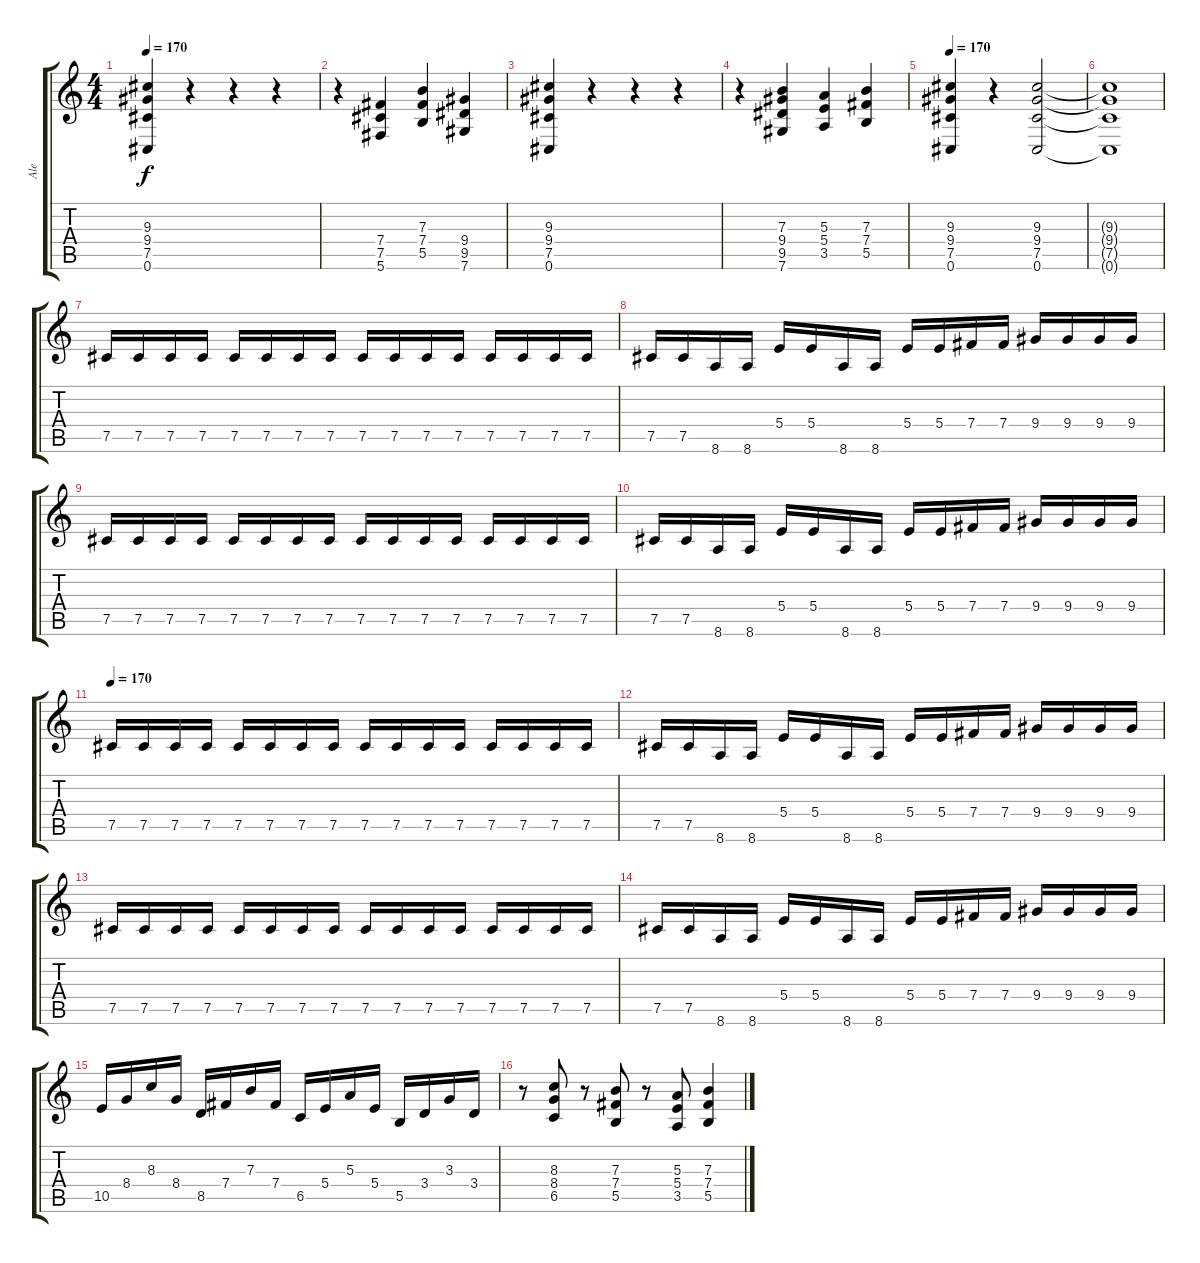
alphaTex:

\track ("Ale" "Ale") {instrument distortionguitar}
\staff {score tabs}
\tuning (Db4 Ab3 E3 B2 Gb2 Db2) {hide}
\ts (4 4)
\tempo 170
\clef g2
\ks c
(9.3 9.4 7.5 0.6).4{dy f} r.4 r.4 r.4 |
r.4 (7.4 7.5 5.6).4 (7.3 7.4 5.5).4 (9.4 9.5 7.6).4 |
(9.3 9.4 7.5 0.6).4 r.4 r.4 r.4 |
r.4 (7.3 9.4 9.5 7.6).4 (5.3 5.4 3.5).4 (7.3 7.4 5.5).4 |
\tempo 170
(9.3 9.4 7.5 0.6).4 r.4 (9.3 9.4 7.5 0.6).2 |
(9.3{t} 9.4{t} 7.5{t} 0.6{t}).1 |
7.5.16 7.5.16 7.5.16 7.5.16 7.5.16 7.5.16 7.5.16 7.5.16 7.5.16 7.5.16 7.5.16 7.5.16 7.5.16 7.5.16 7.5.16 7.5.16 |
7.5.16 7.5.16 8.6.16 8.6.16 5.4.16 5.4.16 8.6.16 8.6.16 5.4.16 5.4.16 7.4.16 7.4.16 9.4.16 9.4.16 9.4.16 9.4.16 |
7.5.16 7.5.16 7.5.16 7.5.16 7.5.16 7.5.16 7.5.16 7.5.16 7.5.16 7.5.16 7.5.16 7.5.16 7.5.16 7.5.16 7.5.16 7.5.16 |
7.5.16 7.5.16 8.6.16 8.6.16 5.4.16 5.4.16 8.6.16 8.6.16 5.4.16 5.4.16 7.4.16 7.4.16 9.4.16 9.4.16 9.4.16 9.4.16 |
\tempo 170
7.5.16 7.5.16 7.5.16 7.5.16 7.5.16 7.5.16 7.5.16 7.5.16 7.5.16 7.5.16 7.5.16 7.5.16 7.5.16 7.5.16 7.5.16 7.5.16 |
7.5.16 7.5.16 8.6.16 8.6.16 5.4.16 5.4.16 8.6.16 8.6.16 5.4.16 5.4.16 7.4.16 7.4.16 9.4.16 9.4.16 9.4.16 9.4.16 |
7.5.16 7.5.16 7.5.16 7.5.16 7.5.16 7.5.16 7.5.16 7.5.16 7.5.16 7.5.16 7.5.16 7.5.16 7.5.16 7.5.16 7.5.16 7.5.16 |
7.5.16 7.5.16 8.6.16 8.6.16 5.4.16 5.4.16 8.6.16 8.6.16 5.4.16 5.4.16 7.4.16 7.4.16 9.4.16 9.4.16 9.4.16 9.4.16 |
10.5.16 8.4.16 8.3.16 8.4.16 8.5.16 7.4.16 7.3.16 7.4.16 6.5.16 5.4.16 5.3.16 5.4.16 5.5.16 3.4.16 3.3.16 3.4.16 |
r.8 (8.3 8.4 6.5).8 r.8 (7.3 7.4 5.5).8 r.8 (5.3 5.4 3.5).8 (7.3 7.4 5.5).4
